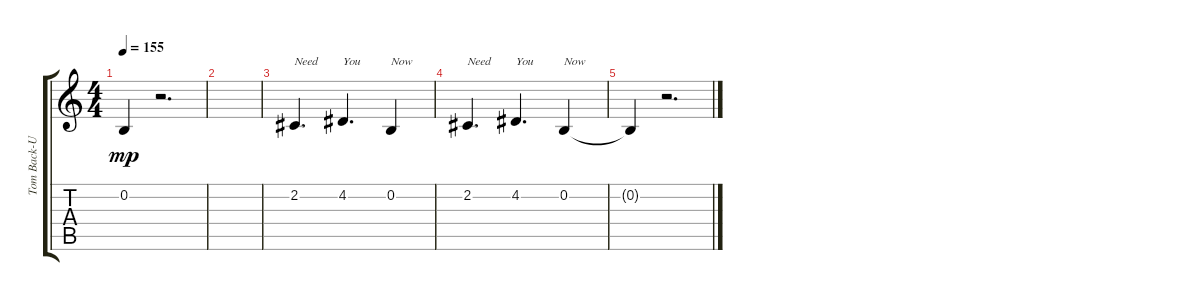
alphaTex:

\track ("Tom Back-Up Vocals" "Tom Back-U") {instrument violin}
\staff {score tabs}
\tuning (E4 B3 G3 D3 A2 E2) {hide}
\ts (4 4)
\tempo 155
\clef g2
\ks c
0.2{t}.4{dy mp} r.2{d} |
|
2.2.4{d txt "Need"} 4.2.4{d txt "You"} 0.2.4{txt "Now"} |
2.2.4{d txt "Need"} 4.2.4{d txt "You"} 0.2.4{txt "Now"} |
0.2{t}.4 r.2{d}
